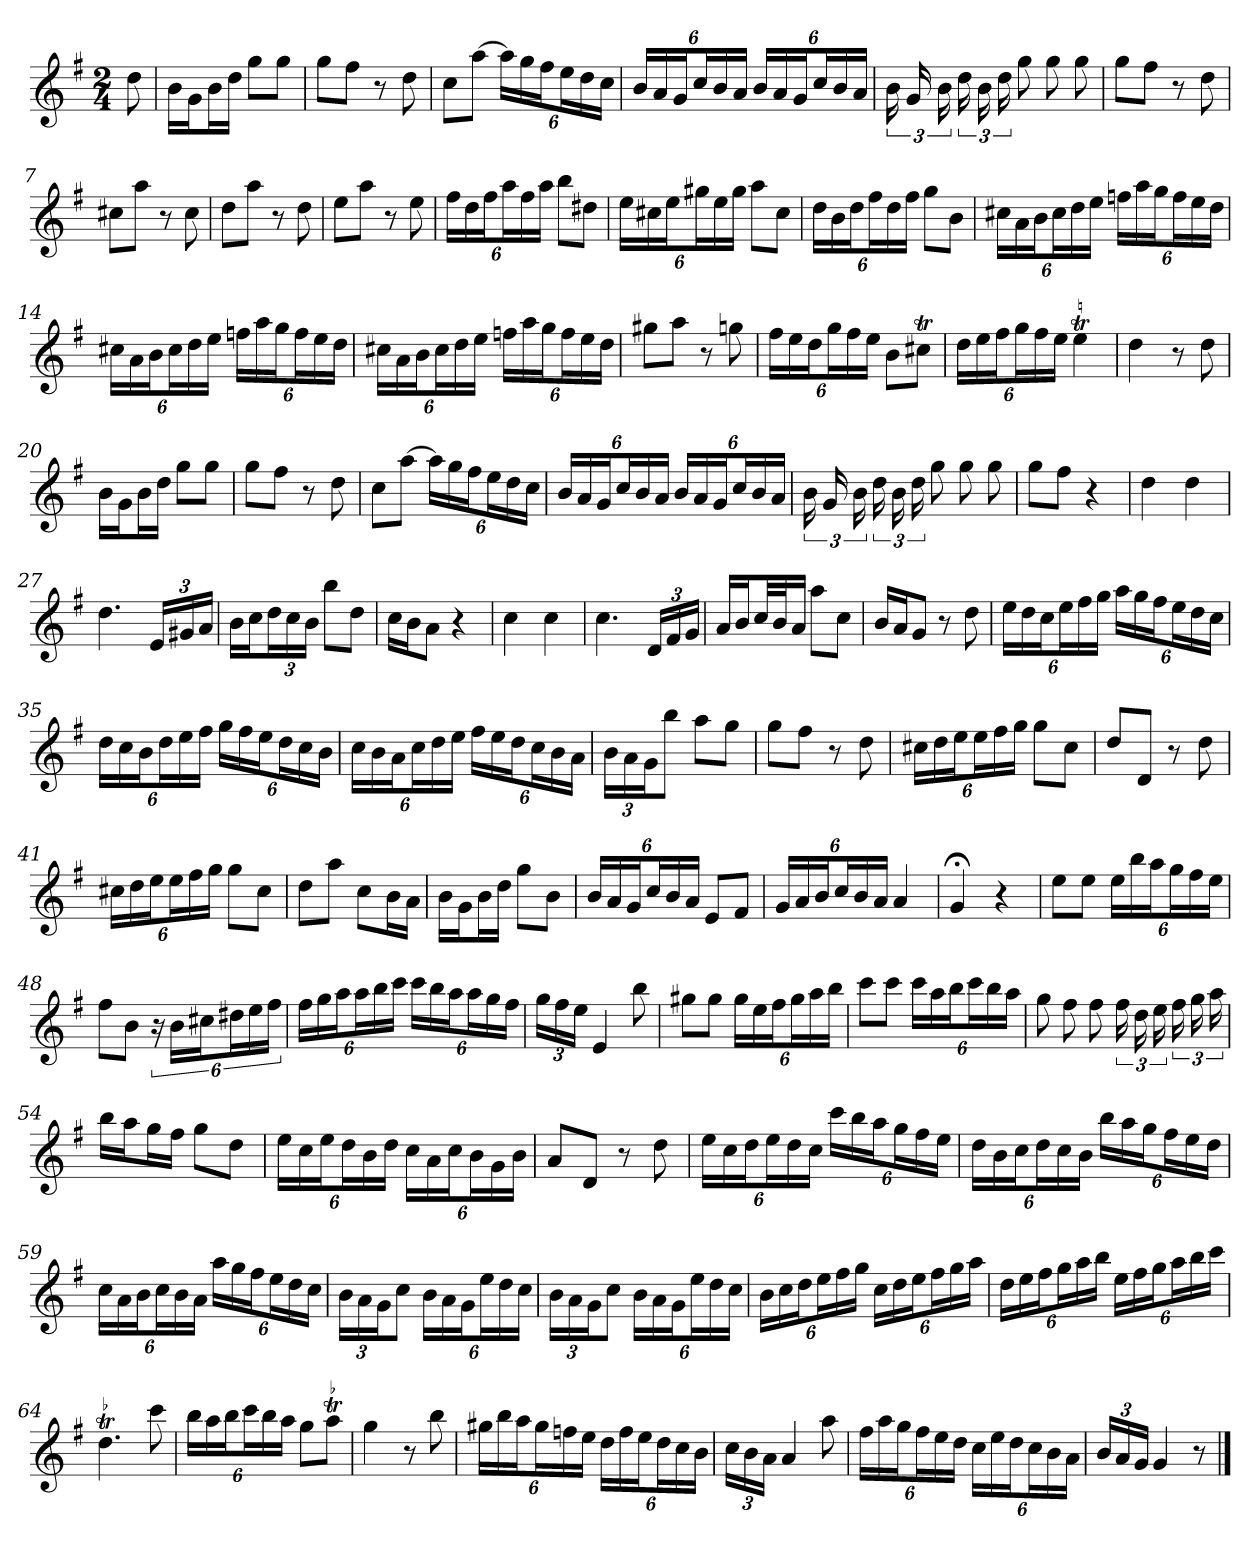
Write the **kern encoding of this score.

**kern
*part1
*staff1
*clefG2
*k[f#]
*G:
*M2/4
*MM120
=
8dd
=1
16b\LL
16g\J
16b\L
16dd\JJ
8gg\L
8gg\J
=2
8gg\L
8ff#\J
8r
8dd
=3
8cc\L
[8aa\J
24aa\LL]
24gg\
24ff#\J
24ee\L
24dd\
24cc\JJ
=4
24b/LL
24a/
24g/J
24cc/L
24b/
24a/JJ
24b/LL
24a/
24g/J
24cc/L
24b/
24a/JJ
=5
24b
24g
24b
24dd
24b
24dd
8gg
8gg
8gg
=6
8gg\L
8ff#\J
8r
8dd
=7
8cc#X\L
8aa\J
8r
8cc#
=8
8dd\L
8aa\J
8r
8dd
=9
8ee\L
8aa\J
8r
8ee
=10
24ff#\LL
24dd\
24ff#\J
24aa\L
24ff#\
24aa\JJ
8bb\L
8dd#X\J
=11
24ee\LL
24cc#X\
24ee\J
24gg#X\L
24ee\
24gg#\JJ
8aa\L
8cc#\J
=12
24dd\LL
24b\
24dd\J
24ff#\L
24dd\
24ff#\JJ
8gg\L
8b\J
=13
24cc#X\LL
24a\
24b\J
24cc#\L
24dd\
24ee\JJ
24ffn\LL
24aa\
24gg\J
24ff\L
24ee\
24dd\JJ
=14
24cc#X\LL
24a\
24b\J
24cc#\L
24dd\
24ee\JJ
24ffn\LL
24aa\
24gg\J
24ff\L
24ee\
24dd\JJ
=15
24cc#X\LL
24a\
24b\J
24cc#\L
24dd\
24ee\JJ
24ffn\LL
24aa\
24gg\J
24ff\L
24ee\
24dd\JJ
=16
8gg#X\L
8aa\J
8r
8ggn
=17
24ff#\LL
24ee\
24dd\J
24gg\L
24ff#\
24ee\JJ
8b\L
8cc#Xt\J
=18
24dd\LL
24ee\
24ff#\J
24gg\L
24ff#\
24ee\JJ
4eet
=19
4dd
8r
8dd
=20
16b\LL
16g\J
16b\L
16dd\JJ
8gg\L
8gg\J
=21
8gg\L
8ff#\J
8r
8dd
=22
8cc\L
[8aa\J
24aa\LL]
24gg\
24ff#\J
24ee\L
24dd\
24cc\JJ
=23
24b/LL
24a/
24g/J
24cc/L
24b/
24a/JJ
24b/LL
24a/
24g/J
24cc/L
24b/
24a/JJ
=24
24b
24g
24b
24dd
24b
24dd
8gg
8gg
8gg
=25
8gg\L
8ff#\J
4r
=26
4dd
4dd
=27
4.dd
24e/LL
24g#X/
24a/JJ
=28
16b\LL
16cc\J
24dd\L
24cc\
24b\JJ
8bb\L
8dd\J
=29
16cc\LL
16b\J
8a\J
4r
=30
4cc
4cc
=31
4.cc
24d/LL
24f#/
24g/JJ
=32
16a/LL
16b/J
32cc/LL
32b/J
16a/JJ
8aa\L
8cc\J
=33
16b/LL
16a/J
8g/J
8r
8dd
=34
24ee\LL
24dd\
24cc\J
24ee\L
24ff#\
24gg\JJ
24aa\LL
24gg\
24ff#\J
24ee\L
24dd\
24cc\JJ
=35
24dd\LL
24cc\
24b\J
24dd\L
24ee\
24ff#\JJ
24gg\LL
24ff#\
24ee\J
24dd\L
24cc\
24b\JJ
=36
24cc\LL
24b\
24a\J
24cc\L
24dd\
24ee\JJ
24ff#\LL
24ee\
24dd\J
24cc\L
24b\
24a\JJ
=37
24b\LL
24a\
24g\J
8bb\J
8aa\L
8gg\J
=38
8gg\L
8ff#\J
8r
8dd
=39
24cc#X\LL
24dd\
24ee\J
24ee\L
24ff#\
24gg\JJ
8gg\L
8cc#\J
=40
8dd/L
8d/J
8r
8dd
=41
24cc#X\LL
24dd\
24ee\J
24ee\L
24ff#\
24gg\JJ
8gg\L
8cc#\J
=42
8dd\L
8aa\J
8cc\L
16b\L
16a\JJ
=43
16b\LL
16g\J
16b\L
16dd\JJ
8gg\L
8b\J
=44
24b/LL
24a/
24g/J
24cc/L
24b/
24a/JJ
8e/L
8f#/J
=45
24g/LL
24a/
24b/J
24cc/L
24b/
24a/JJ
4a
=46
4g;<
4r
=47
8ee\L
8ee\J
24ee\LL
24bb\
24aa\J
24gg\L
24ff#\
24ee\JJ
=48
8ff#\L
8b\J
24r
24b\LL
24cc#X\J
24dd#X\L
24ee\
24ff#\JJ
=49
24ff#\LL
24gg\
24aa\J
24aa\L
24bb\
24ccc\JJ
24ccc\LL
24bb\
24aa\J
24aa\L
24gg\
24ff#\JJ
=50
24gg\LL
24ff#\
24ee\JJ
4e
8bb
=51
8gg#X\L
8gg#\J
24gg#\LL
24ee\
24ff#\J
24gg#\L
24aa\
24bb\JJ
=52
8ccc\L
8ccc\J
24ccc\LL
24aa\
24bb\J
24ccc\L
24bb\
24aa\JJ
=53
8gg
8ff#
8ff#
24ff#
24dd
24ee
24ff#
24gg
24aa
=54
16bb\LL
16aa\J
16gg\L
16ff#\JJ
8gg\L
8dd\J
=55
24ee\LL
24cc\
24ee\J
24dd\L
24b\
24dd\JJ
24cc\LL
24a\
24cc\J
24b\L
24g\
24b\JJ
=56
8a/L
8d/J
8r
8dd
=57
24ee\LL
24cc\
24dd\J
24ee\L
24dd\
24cc\JJ
24ccc\LL
24bb\
24aa\J
24gg\L
24ff#\
24ee\JJ
=58
24dd\LL
24b\
24cc\J
24dd\L
24cc\
24b\JJ
24bb\LL
24aa\
24gg\J
24ff#\L
24ee\
24dd\JJ
=59
24cc\LL
24a\
24b\J
24cc\L
24b\
24a\JJ
24aa\LL
24gg\
24ff#\J
24ee\L
24dd\
24cc\JJ
=60
24b\LL
24a\
24g\J
8cc\J
24b\LL
24a\
24g\J
24ee\L
24dd\
24cc\JJ
=61
24b\LL
24a\
24g\J
8cc\J
24b\LL
24a\
24g\J
24ee\L
24dd\
24cc\JJ
=62
24b\LL
24cc\
24dd\J
24ee\L
24ff#\
24gg\JJ
24cc\LL
24dd\
24ee\J
24ff#\L
24gg\
24aa\JJ
=63
24dd\LL
24ee\
24ff#\J
24gg\L
24aa\
24bb\JJ
24ee\LL
24ff#\
24gg\J
24aa\L
24bb\
24ccc\JJ
=64
!LO:TR:acc=-
4.ddt
8ccc
=65
24bb\LL
24aa\
24bb\J
24ccc\L
24bb\
24aa\JJ
8gg\L
!LO:TR:acc=-
8aat\J
=66
4gg
8r
8bb
=67
24gg#X\LL
24bb\
24aa\J
24gg#\L
24ffn\
24ee\JJ
24dd\LL
24ff\
24ee\J
24dd\L
24cc\
24b\JJ
=68
24cc\LL
24b\
24a\JJ
4a
8aa
=69
24ff#\LL
24aa\
24gg\J
24ff#\L
24ee\
24dd\JJ
24cc\LL
24ee\
24dd\J
24cc\L
24b\
24a\JJ
=70
24b/LL
24a/
24g/JJ
4g
8r
==
*-
